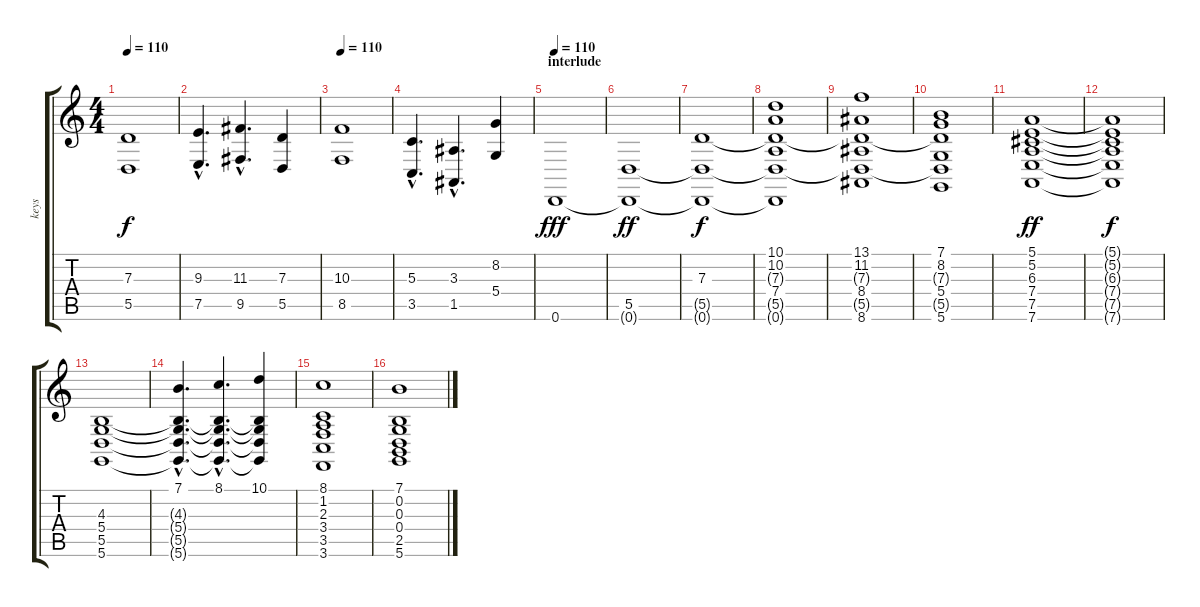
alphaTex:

\track ("keys" "keys") {instrument stringensemble1}
\staff {score tabs}
\tuning (E4 B3 G3 D3 A2 D2) {hide}
\ts (4 4)
\tempo 110
\clef g2
\ks c
(7.3 5.5).1{dy f} |
(9.3{hac} 7.5{hac}).4{d} (11.3{hac} 9.5{hac}).4{d} (7.3 5.5).4 |
\tempo 110
(10.3 8.5).1 |
(5.3{hac} 3.5{hac}).4{d} (3.3{hac} 1.5{hac}).4{d} (8.2 5.4).4 |
\section ("" "interlude")
\tempo 110
0.6.1{dy fff} |
(5.5 0.6{t}).1{dy ff} |
(7.3 5.5{t} 0.6{t}).1{dy f} |
(10.1 10.2 7.3{t} 7.4 5.5{t} 0.6{t}).1 |
(13.1 11.2 7.3{t} 8.4 5.5{t} 8.6).1 |
(7.1 8.2 7.3{t} 5.4 5.5{t} 5.6).1 |
(5.1 5.2 6.3 7.4 7.5 7.6).1{dy ff} |
(5.1{t} 5.2{t} 6.3{t} 7.4{t} 7.5{t} 7.6{t}).1{dy f} |
(4.3 5.4 5.5 5.6).1 |
(7.1{hac} 4.3{hac t} 5.4{hac t} 5.5{hac t} 5.6{hac t}).4{d} (8.1{hac} 4.3{hac t} 5.4{hac t} 5.5{hac t} 5.6{hac t}).4{d} (10.1 4.3{t} 5.4{t} 5.5{t} 5.6{t}).4 |
(8.1 1.2 2.3 3.4 3.5 3.6).1 |
(7.1 0.2 0.3 0.4 2.5 5.6).1
